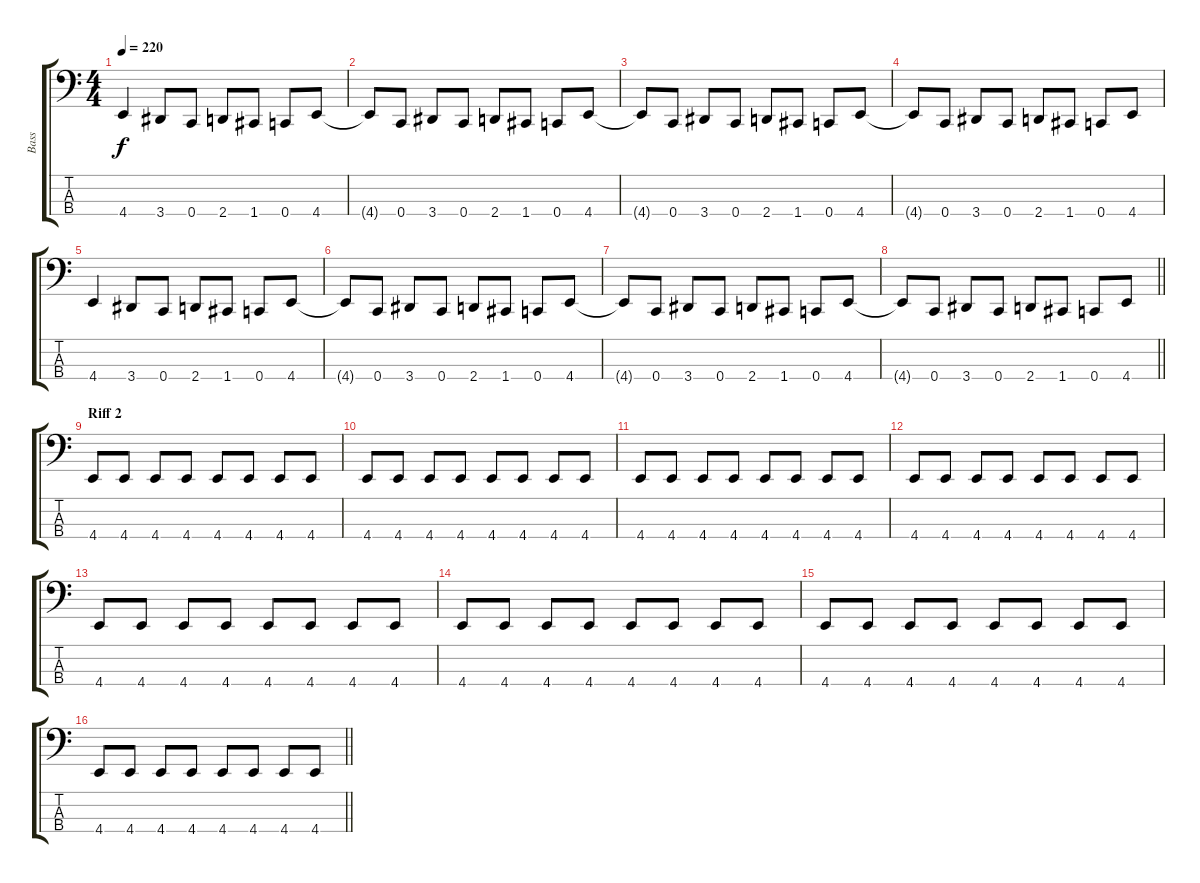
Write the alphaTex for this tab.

\track ("Bass" "Bass") {instrument electricbasspick}
\staff {score tabs}
\tuning (Eb2 Bb1 F1 C1) {hide}
\ts (4 4)
\tempo 220
\clef f4
\ks c
4.4.4{dy f} 3.4.8 0.4.8 2.4.8 1.4.8 0.4.8 4.4.8 |
4.4{t}.8 0.4.8 3.4.8 0.4.8 2.4.8 1.4.8 0.4.8 4.4.8 |
4.4{t}.8 0.4.8 3.4.8 0.4.8 2.4.8 1.4.8 0.4.8 4.4.8 |
4.4{t}.8 0.4.8 3.4.8 0.4.8 2.4.8 1.4.8 0.4.8 4.4.8 |
4.4.4 3.4.8 0.4.8 2.4.8 1.4.8 0.4.8 4.4.8 |
4.4{t}.8 0.4.8 3.4.8 0.4.8 2.4.8 1.4.8 0.4.8 4.4.8 |
4.4{t}.8 0.4.8 3.4.8 0.4.8 2.4.8 1.4.8 0.4.8 4.4.8 |
\barLineRight lightlight
4.4{t}.8 0.4.8 3.4.8 0.4.8 2.4.8 1.4.8 0.4.8 4.4.8 |
\section ("" "Riff 2")
4.4.8 4.4.8 4.4.8 4.4.8 4.4.8 4.4.8 4.4.8 4.4.8 |
4.4.8 4.4.8 4.4.8 4.4.8 4.4.8 4.4.8 4.4.8 4.4.8 |
4.4.8 4.4.8 4.4.8 4.4.8 4.4.8 4.4.8 4.4.8 4.4.8 |
4.4.8 4.4.8 4.4.8 4.4.8 4.4.8 4.4.8 4.4.8 4.4.8 |
4.4.8 4.4.8 4.4.8 4.4.8 4.4.8 4.4.8 4.4.8 4.4.8 |
4.4.8 4.4.8 4.4.8 4.4.8 4.4.8 4.4.8 4.4.8 4.4.8 |
4.4.8 4.4.8 4.4.8 4.4.8 4.4.8 4.4.8 4.4.8 4.4.8 |
\barLineRight lightlight
4.4.8 4.4.8 4.4.8 4.4.8 4.4.8 4.4.8 4.4.8 4.4.8
